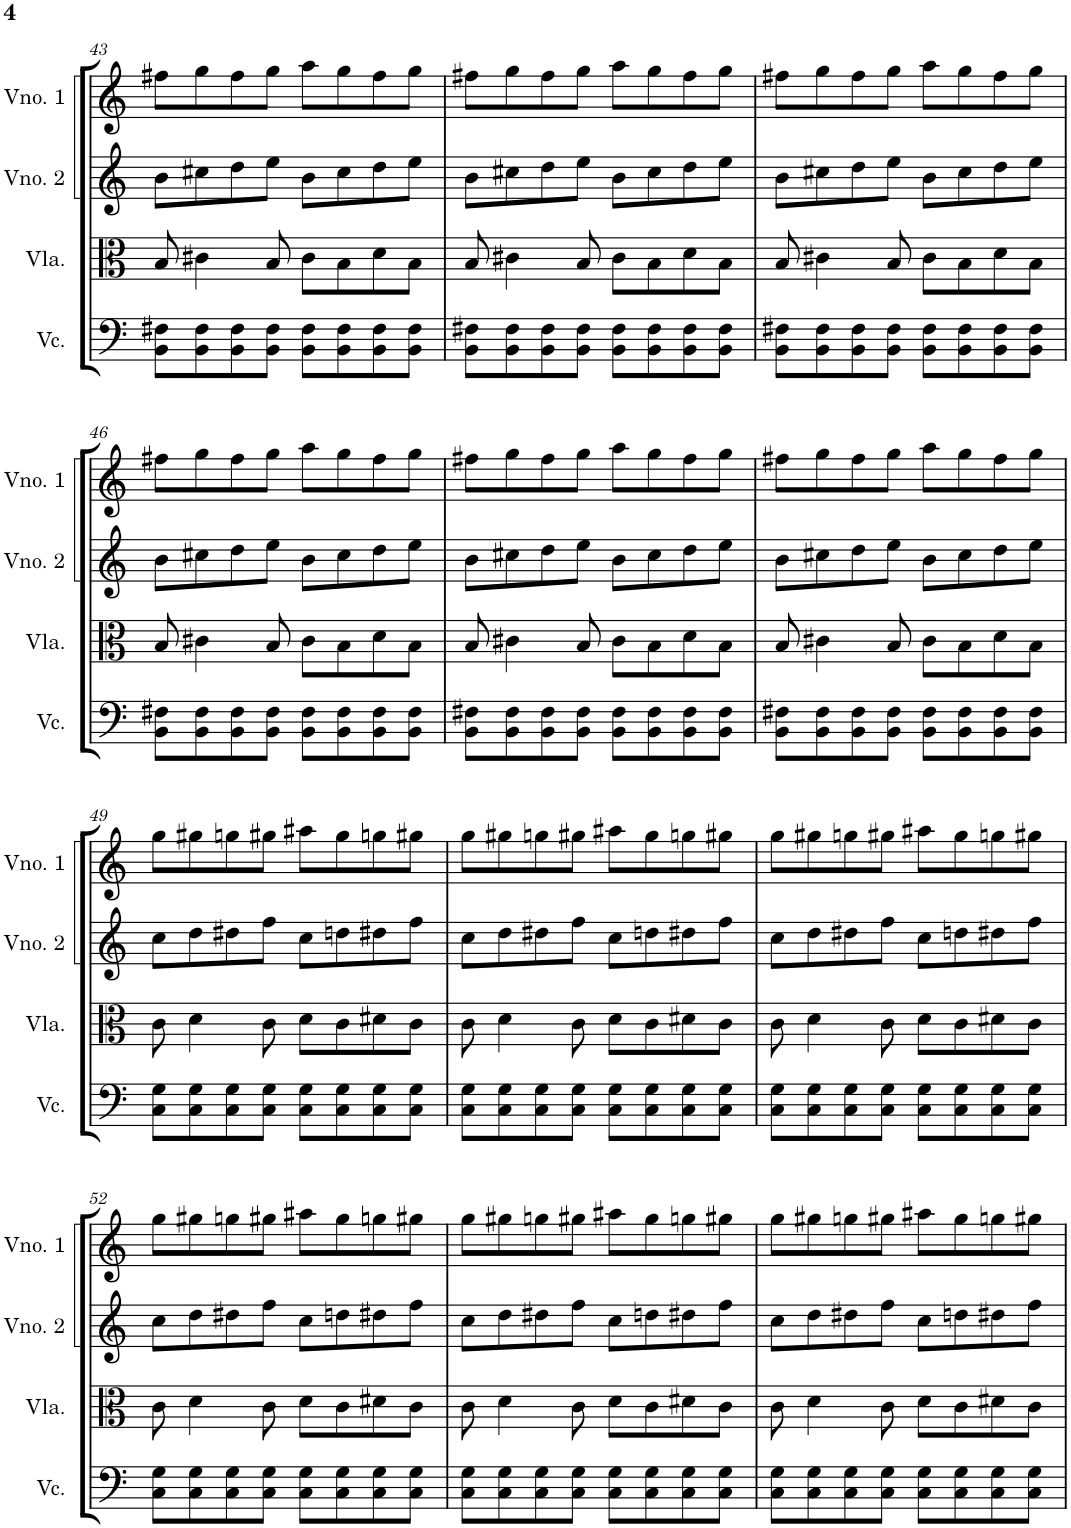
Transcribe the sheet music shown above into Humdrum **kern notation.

**kern	**kern	**kern	**kern
*part4	*part3	*part2	*part1
*staff4	*staff3	*staff2	*staff1
*I"Violoncelo	*I"Viola	*I"Violino 2	*I"Violino 1
*I'Vc.	*I'Vla.	*I'Vno. 2	*I'Vno. 1
!!LO:PB:g=z
*clefF4	*clefC3	*clefG2	*clefG2
*k[]	*k[]	*k[]	*k[]
*M4/4	*M4/4	*M4/4	*M4/4
=43	=43	=43	=43
8BB\ 8F#X\L	8B/	8b\L	8ff#X\L
8BB\ 8F#\	4c#X\	8cc#X\	8gg\
8BB\ 8F#\	.	8dd\	8ff#\
8BB\ 8F#\J	8B/	8ee\J	8gg\J
8BB\ 8F#\L	8c#\L	8b\L	8aa\L
8BB\ 8F#\	8B\	8cc#\	8gg\
8BB\ 8F#\	8d\	8dd\	8ff#\
8BB\ 8F#\J	8B\J	8ee\J	8gg\J
=44	=44	=44	=44
8BB\ 8F#X\L	8B/	8b\L	8ff#X\L
8BB\ 8F#\	4c#X\	8cc#X\	8gg\
8BB\ 8F#\	.	8dd\	8ff#\
8BB\ 8F#\J	8B/	8ee\J	8gg\J
8BB\ 8F#\L	8c#\L	8b\L	8aa\L
8BB\ 8F#\	8B\	8cc#\	8gg\
8BB\ 8F#\	8d\	8dd\	8ff#\
8BB\ 8F#\J	8B\J	8ee\J	8gg\J
=45	=45	=45	=45
8BB\ 8F#X\L	8B/	8b\L	8ff#X\L
8BB\ 8F#\	4c#X\	8cc#X\	8gg\
8BB\ 8F#\	.	8dd\	8ff#\
8BB\ 8F#\J	8B/	8ee\J	8gg\J
8BB\ 8F#\L	8c#\L	8b\L	8aa\L
8BB\ 8F#\	8B\	8cc#\	8gg\
8BB\ 8F#\	8d\	8dd\	8ff#\
8BB\ 8F#\J	8B\J	8ee\J	8gg\J
!!LO:LB:g=z
=46	=46	=46	=46
8BB\ 8F#X\L	8B/	8b\L	8ff#X\L
8BB\ 8F#\	4c#X\	8cc#X\	8gg\
8BB\ 8F#\	.	8dd\	8ff#\
8BB\ 8F#\J	8B/	8ee\J	8gg\J
8BB\ 8F#\L	8c#\L	8b\L	8aa\L
8BB\ 8F#\	8B\	8cc#\	8gg\
8BB\ 8F#\	8d\	8dd\	8ff#\
8BB\ 8F#\J	8B\J	8ee\J	8gg\J
=47	=47	=47	=47
8BB\ 8F#X\L	8B/	8b\L	8ff#X\L
8BB\ 8F#\	4c#X\	8cc#X\	8gg\
8BB\ 8F#\	.	8dd\	8ff#\
8BB\ 8F#\J	8B/	8ee\J	8gg\J
8BB\ 8F#\L	8c#\L	8b\L	8aa\L
8BB\ 8F#\	8B\	8cc#\	8gg\
8BB\ 8F#\	8d\	8dd\	8ff#\
8BB\ 8F#\J	8B\J	8ee\J	8gg\J
=48	=48	=48	=48
8BB\ 8F#X\L	8B/	8b\L	8ff#X\L
8BB\ 8F#\	4c#X\	8cc#X\	8gg\
8BB\ 8F#\	.	8dd\	8ff#\
8BB\ 8F#\J	8B/	8ee\J	8gg\J
8BB\ 8F#\L	8c#\L	8b\L	8aa\L
8BB\ 8F#\	8B\	8cc#\	8gg\
8BB\ 8F#\	8d\	8dd\	8ff#\
8BB\ 8F#\J	8B\J	8ee\J	8gg\J
!!LO:LB:g=z
=49	=49	=49	=49
8C\ 8G\L	8c\	8cc\L	8gg\L
8C\ 8G\	4d\	8dd\	8gg#X\
8C\ 8G\	.	8dd#X\	8ggn\
8C\ 8G\J	8c\	8ff\J	8gg#X\J
8C\ 8G\L	8d\L	8cc\L	8aa#X\L
8C\ 8G\	8c\	8ddn\	8gg#\
8C\ 8G\	8d#X\	8dd#X\	8ggn\
8C\ 8G\J	8c\J	8ff\J	8gg#X\J
=50	=50	=50	=50
8C\ 8G\L	8c\	8cc\L	8gg\L
8C\ 8G\	4d\	8dd\	8gg#X\
8C\ 8G\	.	8dd#X\	8ggn\
8C\ 8G\J	8c\	8ff\J	8gg#X\J
8C\ 8G\L	8d\L	8cc\L	8aa#X\L
8C\ 8G\	8c\	8ddn\	8gg#\
8C\ 8G\	8d#X\	8dd#X\	8ggn\
8C\ 8G\J	8c\J	8ff\J	8gg#X\J
=51	=51	=51	=51
8C\ 8G\L	8c\	8cc\L	8gg\L
8C\ 8G\	4d\	8dd\	8gg#X\
8C\ 8G\	.	8dd#X\	8ggn\
8C\ 8G\J	8c\	8ff\J	8gg#X\J
8C\ 8G\L	8d\L	8cc\L	8aa#X\L
8C\ 8G\	8c\	8ddn\	8gg#\
8C\ 8G\	8d#X\	8dd#X\	8ggn\
8C\ 8G\J	8c\J	8ff\J	8gg#X\J
!!LO:LB:g=z
=52	=52	=52	=52
8C\ 8G\L	8c\	8cc\L	8gg\L
8C\ 8G\	4d\	8dd\	8gg#X\
8C\ 8G\	.	8dd#X\	8ggn\
8C\ 8G\J	8c\	8ff\J	8gg#X\J
8C\ 8G\L	8d\L	8cc\L	8aa#X\L
8C\ 8G\	8c\	8ddn\	8gg#\
8C\ 8G\	8d#X\	8dd#X\	8ggn\
8C\ 8G\J	8c\J	8ff\J	8gg#X\J
=53	=53	=53	=53
8C\ 8G\L	8c\	8cc\L	8gg\L
8C\ 8G\	4d\	8dd\	8gg#X\
8C\ 8G\	.	8dd#X\	8ggn\
8C\ 8G\J	8c\	8ff\J	8gg#X\J
8C\ 8G\L	8d\L	8cc\L	8aa#X\L
8C\ 8G\	8c\	8ddn\	8gg#\
8C\ 8G\	8d#X\	8dd#X\	8ggn\
8C\ 8G\J	8c\J	8ff\J	8gg#X\J
=54	=54	=54	=54
8C\ 8G\L	8c\	8cc\L	8gg\L
8C\ 8G\	4d\	8dd\	8gg#X\
8C\ 8G\	.	8dd#X\	8ggn\
8C\ 8G\J	8c\	8ff\J	8gg#X\J
8C\ 8G\L	8d\L	8cc\L	8aa#X\L
8C\ 8G\	8c\	8ddn\	8gg#\
8C\ 8G\	8d#X\	8dd#X\	8ggn\
8C\ 8G\J	8c\J	8ff\J	8gg#X\J
=	=	=	=
*-	*-	*-	*-
